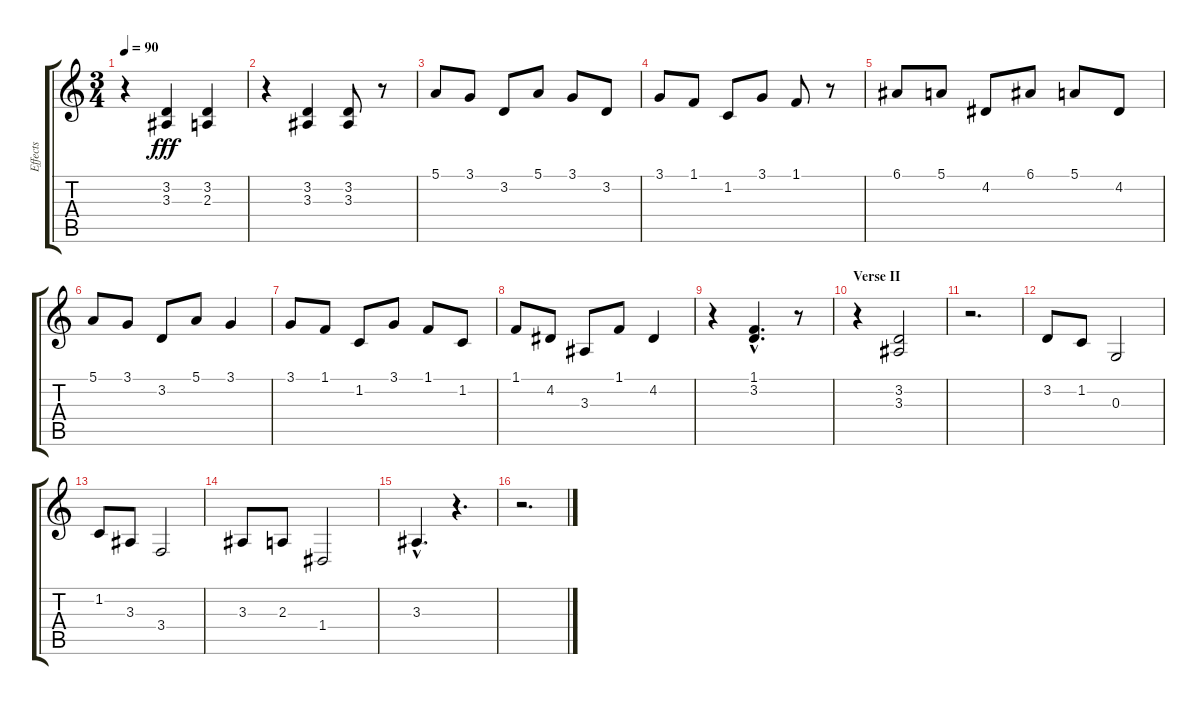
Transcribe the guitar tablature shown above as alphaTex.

\track ("Effects" "Effects") {instrument stringensemble1}
\staff {score tabs}
\tuning (E4 B3 G3 D3 A2 E2) {hide}
\ts (3 4)
\tempo 90
\clef g2
\ks c
r.4{dy fff} (3.2 3.3).4 (3.2 2.3).4 |
r.4 (3.2 3.3).4 (3.2 3.3).8 r.8 |
5.1.8 3.1.8 3.2.8 5.1.8 3.1.8 3.2.8 |
3.1.8 1.1.8 1.2.8 3.1.8 1.1.8 r.8 |
6.1.8 5.1.8 4.2.8 6.1.8 5.1.8 4.2.8 |
5.1.8 3.1.8 3.2.8 5.1.8 3.1.4 |
3.1.8 1.1.8 1.2.8 3.1.8 1.1.8 1.2.8 |
1.1.8 4.2.8 3.3.8 1.1.8 4.2.4 |
r.4 (1.1{hac} 3.2{hac}).4{d} r.8 |
\section ("" "Verse II")
r.4 (3.2 3.3).2 |
r.2{d} |
3.2.8 1.2.8 0.3.2 |
1.2.8 3.3.8 3.4.2 |
3.3.8 2.3.8 1.4.2 |
3.3{hac}.4{d} r.4{d} |
r.2{d}
